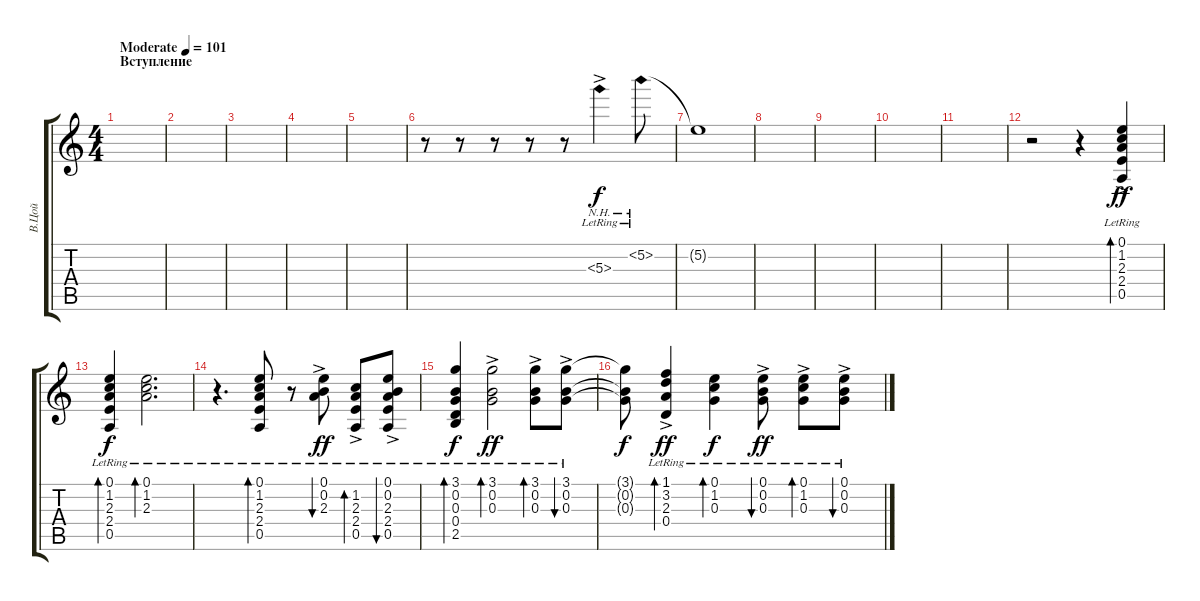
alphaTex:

\track ("В.Цой" "В.Цой") {instrument acousticguitarsteel}
\staff {score tabs}
\tuning (E4 B3 G3 D3 A2 E2) {hide}
\ts (4 4)
\section ("" "Вступление")
\tempo (101 "Moderate")
\clef g2
\ks c
|
|
|
|
|
r.8 r.8 r.8 r.8 r.8 5.3{nh ac lr}.4{volume 1 instrument electricguitarclean} 5.2{nh lr}.8{dy f} |
5.2{t}.1 |
|
|
|
|
r.2{volume 5 instrument acousticguitarsteel} r.4 (0.1{ac lr} 1.2{ac lr} 2.3{ac lr} 2.4{ac lr} 0.5{ac lr}).4{bd 60 dy ff} |
(0.1{lr} 1.2{lr} 2.3{lr} 2.4{lr} 0.5{lr}).4{bd 60 dy f} (0.1{lr} 1.2{lr} 2.3{lr}).2{d bd 60} |
r.4{d} (0.1{lr} 1.2{lr} 2.3{lr} 2.4{lr} 0.5{lr}).8{bd 60} r.8 (0.1{ac lr} 0.2{ac lr} 2.3{ac lr}).8{bu 60 dy ff} (1.2{ac lr} 2.3{ac lr} 2.4{ac lr} 0.5{ac lr}).8{bd 60} (0.1{ac lr} 0.2{ac lr} 2.3{ac lr} 2.4{ac lr} 0.5{ac lr}).8{bu 60} |
(3.1{lr} 0.2{lr} 0.3{lr} 0.4{lr} 2.5{lr}).4{bd 60 dy f} (3.1{ac lr} 0.2{ac lr} 0.3{ac lr}).2{bd 60 dy ff} (3.1{ac lr} 0.2{ac lr} 0.3{ac lr}).8{bd 60} (3.1{ac lr} 0.2{ac lr} 0.3{ac lr}).8{bu 60} |
(3.1{t} 0.2{t} 0.3{t}).8{dy f} (1.1{ac lr} 3.2{ac lr} 2.3{ac lr} 0.4{ac lr}).4{bd 60 dy ff} (0.1{lr} 1.2{lr} 0.3{lr}).4{bd 60 dy f} (0.1{ac lr} 0.2{ac lr} 0.3{ac lr}).8{bu 60 dy ff} (0.1{ac lr} 1.2{ac lr} 0.3{ac lr}).8{bd 60} (0.1{ac lr} 0.2{ac lr} 0.3{ac lr}).8{bu 60}
